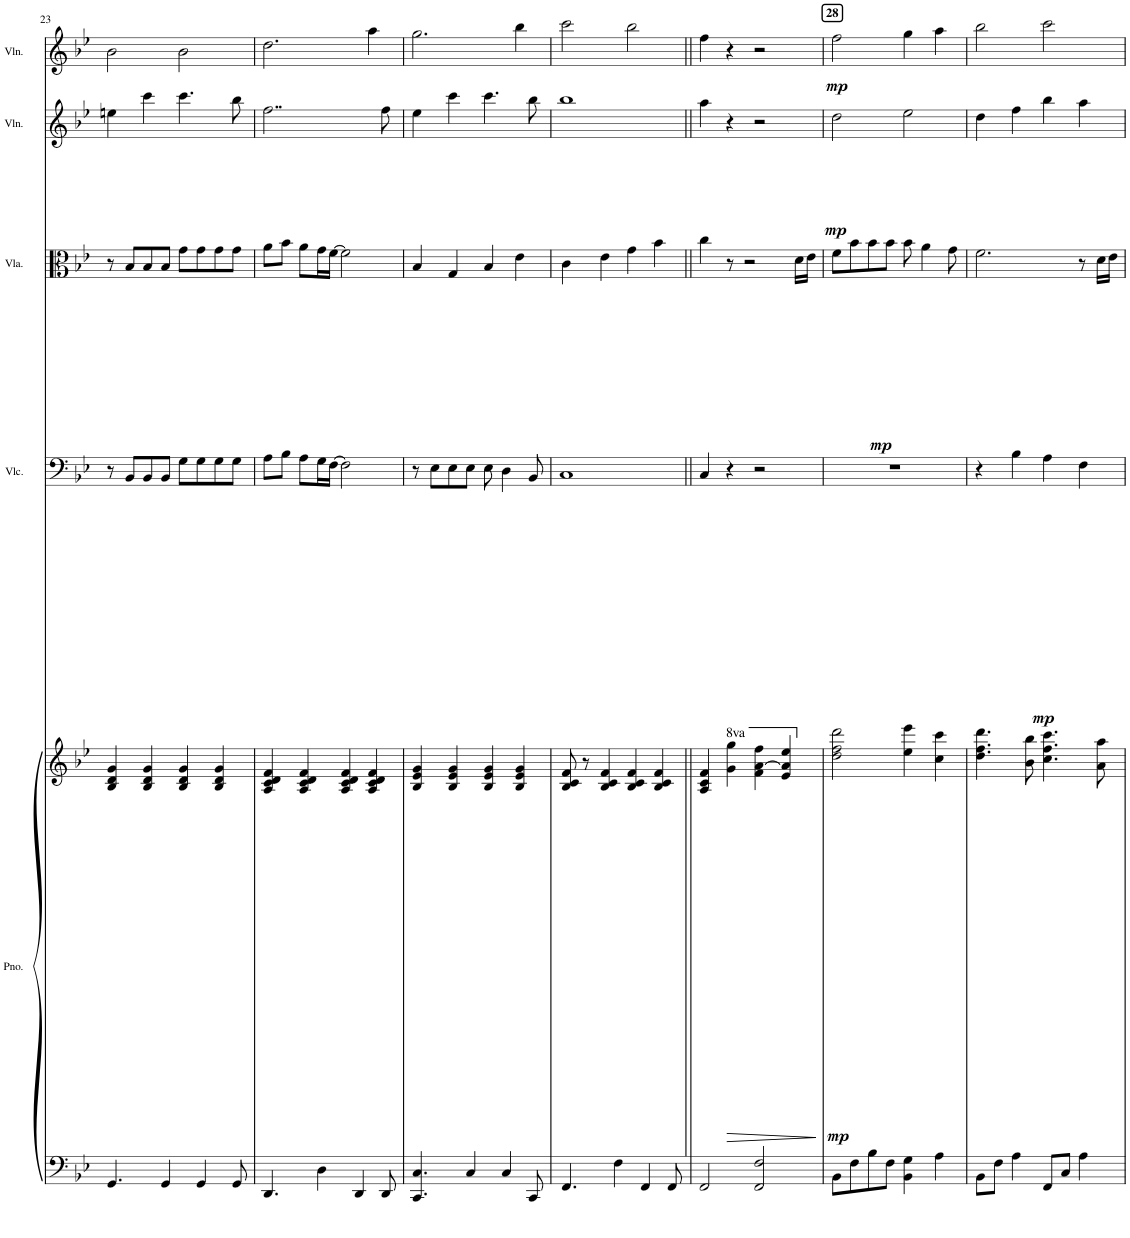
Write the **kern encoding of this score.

**kern	**kern	**dynam	**kern	**dynam	**kern	**dynam	**kern	**dynam	**kern	**dynam
*part5	*part5	*part5	*part4	*part4	*part3	*part3	*part2	*part2	*part1	*part1
*staff6	*staff5	*staff5/6	*staff4	*staff4	*staff3	*staff3	*staff2	*staff2	*staff1	*staff1
*I"Piano	*	*	*I"Violoncello	*	*I"Viola	*	*I"Violin	*	*I"Violin	*
*I'Pno.	*	*	*I'Vlc.	*	*I'Vla.	*	*I'Vln.	*	*I'Vln.	*
!!LO:PB:g=z
*clefF4	*clefG2	*	*clefF4	*	*clefC3	*	*clefG2	*	*clefG2	*
*k[b-e-]	*k[b-e-]	*	*k[b-e-]	*	*k[b-e-]	*	*k[b-e-]	*	*k[b-e-]	*
*M4/4	*M4/4	*	*M4/4	*	*M4/4	*	*M4/4	*	*M4/4	*
=23	=23	=23	=23	=23	=23	=23	=23	=23	=23	=23
4.GG/	4B-/ 4d/ 4g/	.	8r	.	8r	.	4een\	.	2b-\	.
.	.	.	8BB-/L	.	8B-/L	.	.	.	.	.
.	4B-/ 4d/ 4g/	.	8BB-/	.	8B-/	.	4ccc\	.	.	.
4GG/	.	.	8BB-/J	.	8B-/J	.	.	.	.	.
.	4B-/ 4d/ 4g/	.	8G\L	.	8g\L	.	4.ccc\	.	2b-\	.
4GG/	.	.	8G\	.	8g\	.	.	.	.	.
.	4B-/ 4d/ 4g/	.	8G\	.	8g\	.	.	.	.	.
8GG/	.	.	8G\J	.	8g\J	.	8bb-\	.	.	.
=24	=24	=24	=24	=24	=24	=24	=24	=24	=24	=24
4.DD/	4A/ 4c/ 4d/ 4f/	.	8A\L	.	8a\L	.	2..ff\	.	2.dd\	.
.	.	.	8B-\J	.	8b-\J	.	.	.	.	.
.	4A/ 4c/ 4d/ 4f/	.	8A\L	.	8a\L	.	.	.	.	.
4D\	.	.	16G\L	.	16g\L	.	.	.	.	.
.	.	.	[16F\JJ	.	[16f\JJ	.	.	.	.	.
.	4A/ 4c/ 4d/ 4f/	.	2F\]	.	2f\]	.	.	.	.	.
4DD/	.	.	.	.	.	.	.	.	.	.
.	4A/ 4c/ 4d/ 4f/	.	.	.	.	.	.	.	4aa\	.
8DD/	.	.	.	.	.	.	8ff\	.	.	.
=25	=25	=25	=25	=25	=25	=25	=25	=25	=25	=25
4.CC/ 4.C/	4B-/ 4e-/ 4g/	.	8r	.	4B-/	.	4ee-\	.	2.gg\	.
.	.	.	8E-\L	.	.	.	.	.	.	.
.	4B-/ 4e-/ 4g/	.	8E-\	.	4G/	.	4ccc\	.	.	.
4C/	.	.	8E-\J	.	.	.	.	.	.	.
.	4B-/ 4e-/ 4g/	.	8E-\	.	4B-/	.	4.ccc\	.	.	.
4C/	.	.	4D\	.	.	.	.	.	.	.
.	4B-/ 4e-/ 4g/	.	.	.	4e-\	.	.	.	4bb-\	.
8CC/	.	.	8BB-/	.	.	.	8bb-\	.	.	.
=26	=26	=26	=26	=26	=26	=26	=26	=26	=26	=26
4.FF/	8B-/ 8c/ 8f/	.	1C	.	4c\	.	1bb-	.	2ccc\	.
.	8r	.	.	.	.	.	.	.	.	.
.	4B-/ 4c/ 4f/	.	.	.	4e-\	.	.	.	.	.
4F\	.	.	.	.	.	.	.	.	.	.
.	4B-/ 4c/ 4f/	.	.	.	4g\	.	.	.	2bb-\	.
4FF/	.	.	.	.	.	.	.	.	.	.
.	4B-/ 4c/ 4f/	.	.	.	4b-\	.	.	.	.	.
8FF/	.	.	.	.	.	.	.	.	.	.
=27||	=27||	=27||	=27||	=27||	=27||	=27||	=27||	=27||	=27||	=27||
2FF/	4A/ 4c/ 4f/	.	4C/	.	4cc\	.	4aa\	.	4ff\	.
*	*8va	*	*	*	*	*	*	*	*	*
.	4gg\ 4ggg\	.	4r	.	8r	.	4r	.	4r	.
.	.	.	.	.	2r	.	.	.	.	.
!	!	!LO:HP:b	!	!	!	!	!	!	!	!
2FF/ 2F/	4ff\ [4aa\ 4fff\	>	2r	.	.	.	2r	.	2r	.
.	4ee-/ 4aa/] 4eee-/	.	.	.	.	.	.	.	.	.
!	!	!	!	!	!	!LO:DY:b	!	!	!	!
.	.	.	.	.	16d\LL	mp	.	.	.	.
.	.	.	.	.	16e-\JJ	.	.	.	.	.
.	.	]	.	.	.	.	.	.	.	.
=28	=28	=28	=28	=28	=28	=28	=28	=28	=28	=28
*	*X8va	*	*	*	*	*	*	*	*	*
!	!	!	!	!	!	!	!	!	!LO:TX:a:B:t=28	!
!	!	!LO:DY:b	!	!	!	!	!	!LO:DY:b	!	!LO:DY:b
8BB-\L	2dd\ 2ff\ 2ddd\	mp	1r	.	8f\L	.	2dd\	mp	2ff\	mp
8F\	.	.	.	.	8b-\	.	.	.	.	.
8B-\	.	.	.	.	8b-\	.	.	.	.	.
8F\J	.	.	.	.	8b-\J	.	.	.	.	.
4BB-\ 4G\	4ee-\ 4eee-\	.	.	.	8b-\	.	2ee-\	.	4gg\	.
.	.	.	.	.	4a\	.	.	.	.	.
4A\	4cc\ 4ccc\	.	.	.	.	.	.	.	4aa\	.
.	.	.	.	.	8g\	.	.	.	.	.
=29	=29	=29	=29	=29	=29	=29	=29	=29	=29	=29
8BB-\L	4.dd\ 4.ff\ 4.ddd\	.	4r	.	2.f\	.	4dd\	.	2bb-\	.
8F\J	.	.	.	.	.	.	.	.	.	.
!	!	!	!	!LO:DY:b	!	!	!	!	!	!
4A\	.	.	4B-\	mp	.	.	4ff\	.	.	.
.	8b-\ 8bb-\	.	.	.	.	.	.	.	.	.
8FF/L	4.cc\ 4.ff\ 4.ccc\	.	4A\	.	.	.	4bb-\	.	2ccc\	.
8C/J	.	.	.	.	.	.	.	.	.	.
4A\	.	.	4F\	.	8r	.	4aa\	.	.	.
.	8a\ 8aa\	.	.	.	16d\LL	.	.	.	.	.
.	.	.	.	.	16e-\JJ	.	.	.	.	.
=	=	=	=	=	=	=	=	=	=	=
*-	*-	*-	*-	*-	*-	*-	*-	*-	*-	*-
